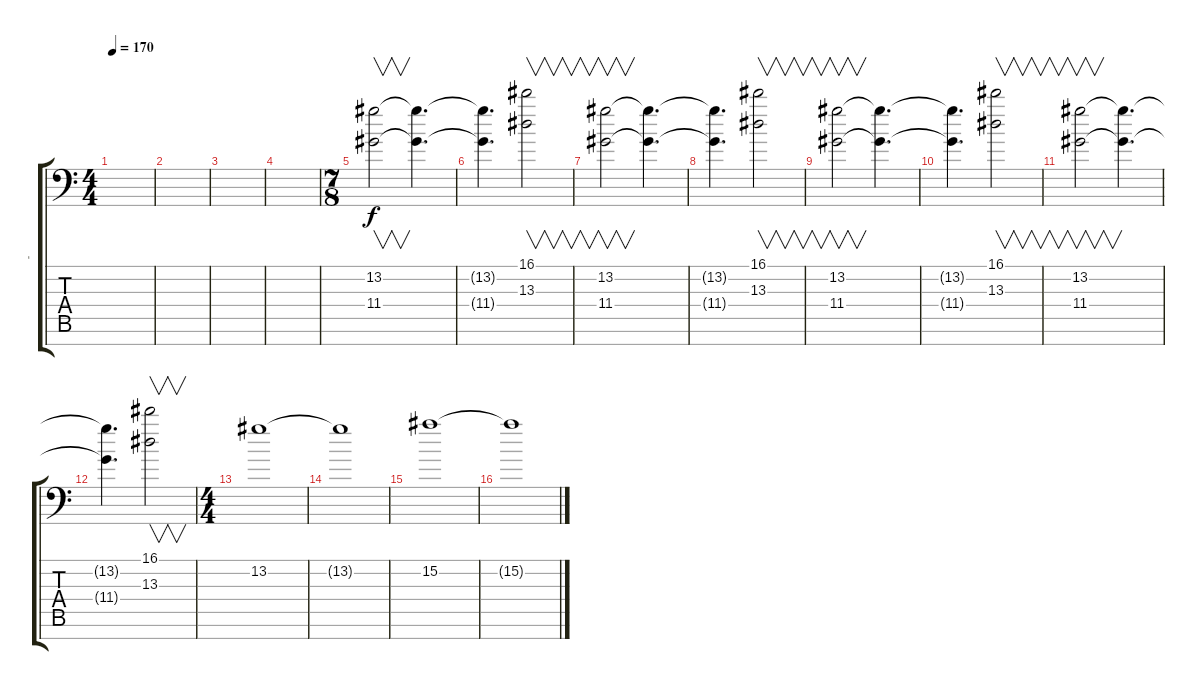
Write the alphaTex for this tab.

\track ("-" "-") {instrument distortionguitar}
\staff {score tabs}
\tuning (B3 G3 D3 A2 E2 B1 E1) {hide}
\ts (4 4)
\tempo 170
\clef f4
\ks c
|
|
|
|
\ts (7 8)
(13.2 11.4).2{v} (13.2{t} 11.4{t}).4{d} |
(13.2{t} 11.4{t}).4{d} (16.1 13.3).2{v} |
(13.2 11.4).2{v} (13.2{t} 11.4{t}).4{d} |
(13.2{t} 11.4{t}).4{d} (16.1 13.3).2{v} |
(13.2 11.4).2{v} (13.2{t} 11.4{t}).4{d} |
(13.2{t} 11.4{t}).4{d} (16.1 13.3).2{v} |
(13.2 11.4).2{v} (13.2{t} 11.4{t}).4{d} |
(13.2{t} 11.4{t}).4{d} (16.1 13.3).2{v} |
\ts (4 4)
13.2.1{volume 5 instrument pad4choir} |
13.2{t}.1 |
15.2.1 |
15.2{t}.1
